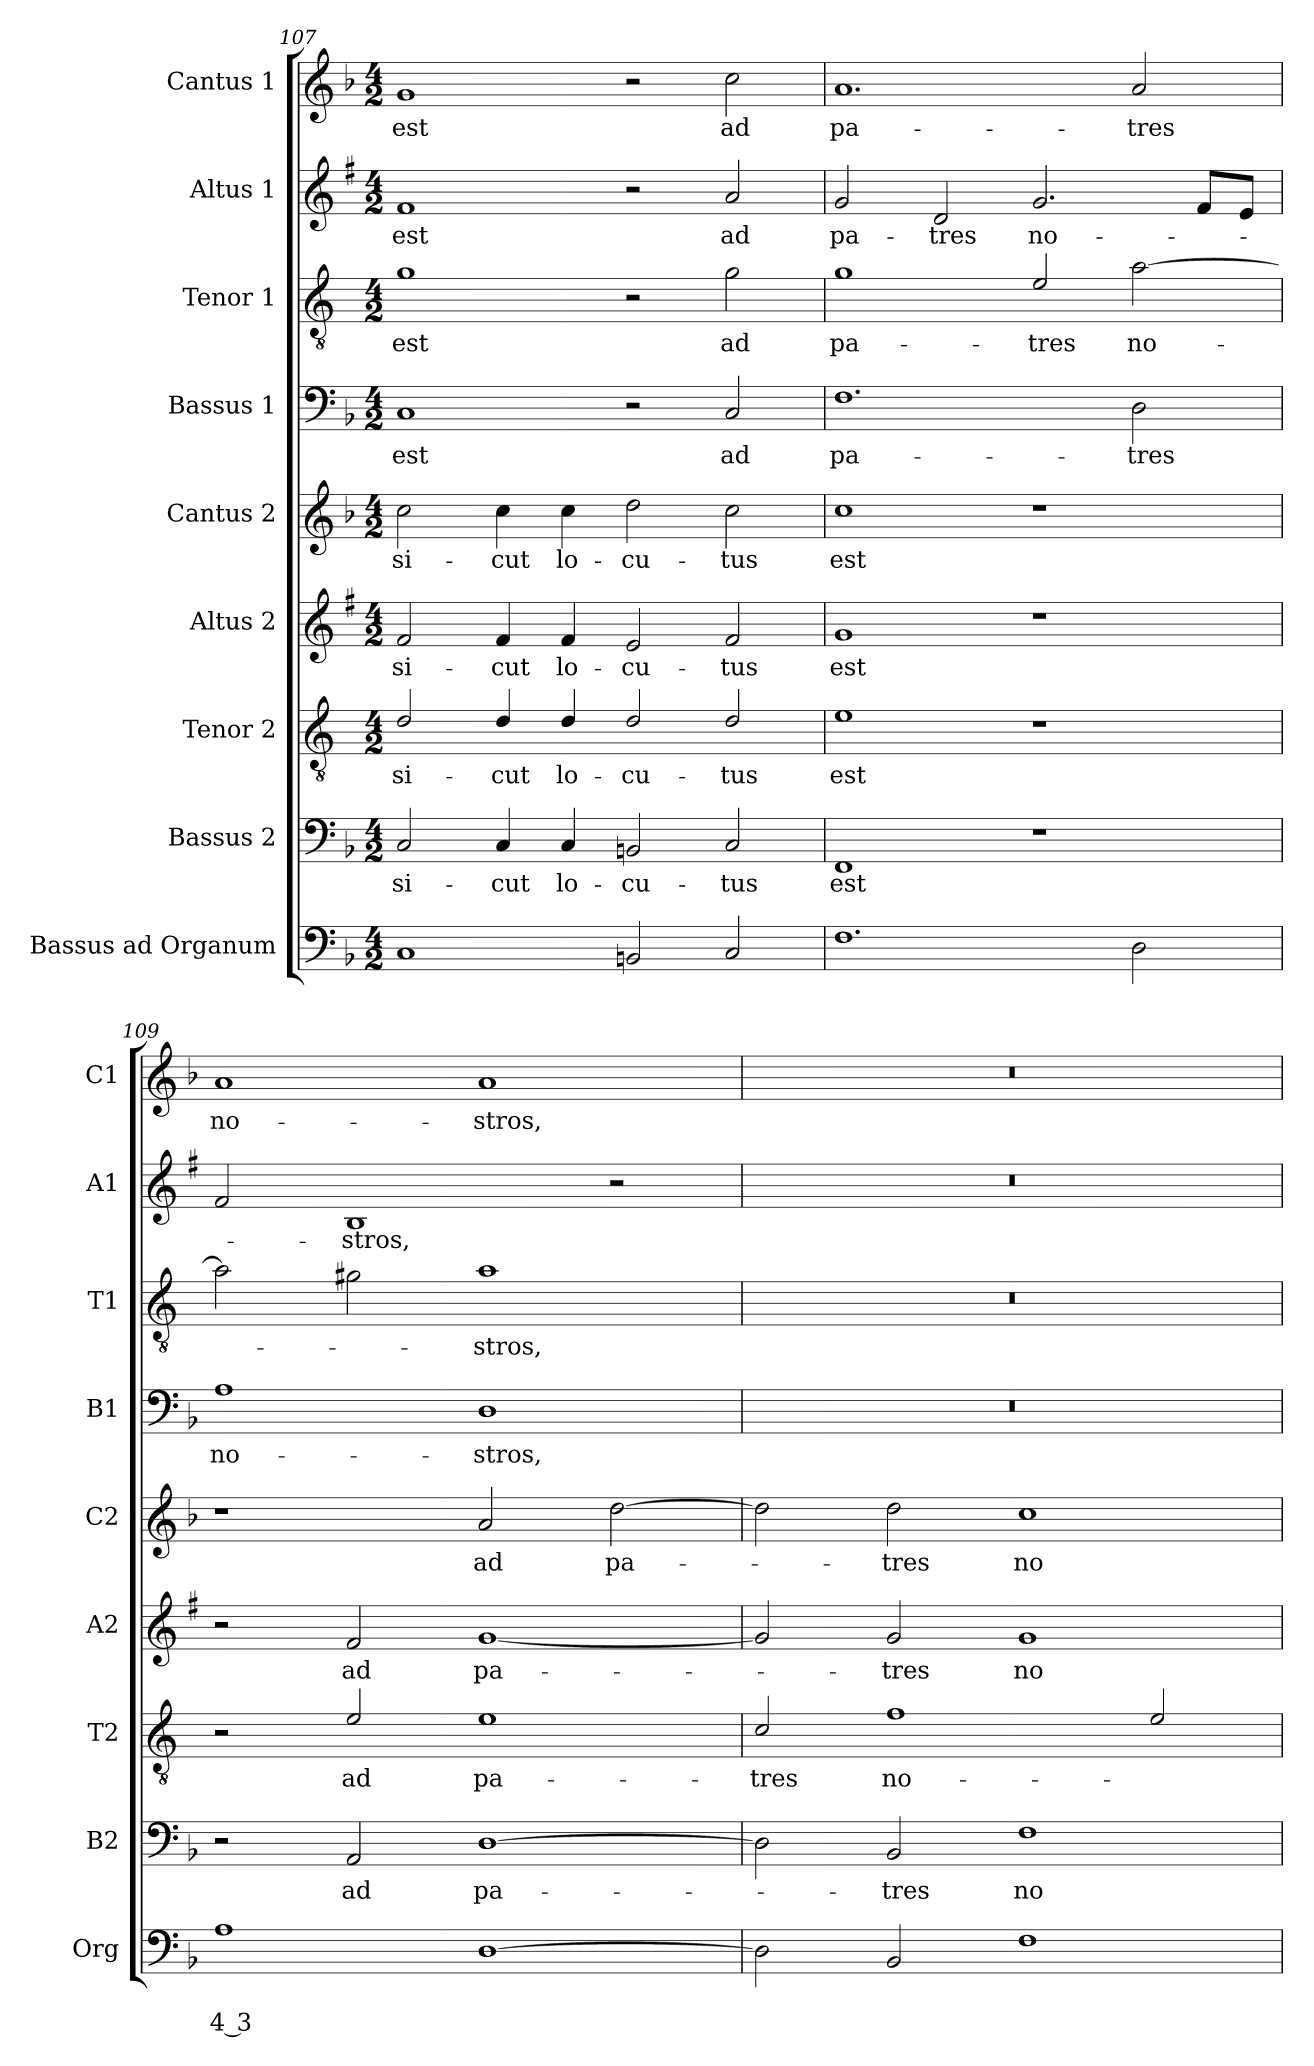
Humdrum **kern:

**kern	**text	**text	**kern	**text	**kern	**text	**kern	**text	**kern	**text	**kern	**text	**kern	**text	**kern	**text	**kern	**text
*part9	*part9	*part9	*part8	*part8	*part7	*part7	*part6	*part6	*part5	*part5	*part4	*part4	*part3	*part3	*part2	*part2	*part1	*part1
*staff9	*staff9	*staff9	*staff8	*staff8	*staff7	*staff7	*staff6	*staff6	*staff5	*staff5	*staff4	*staff4	*staff3	*staff3	*staff2	*staff2	*staff1	*staff1
*I"Bassus ad Organum	*	*	*I"Bassus 2	*	*I"Tenor 2	*	*I"Altus 2	*	*I"Cantus 2	*	*I"Bassus 1	*	*I"Tenor 1	*	*I"Altus 1	*	*I"Cantus 1	*
*I'Org	*	*	*I'B2	*	*I'T2	*	*I'A2	*	*I'C2	*	*I'B1	*	*I'T1	*	*I'A1	*	*I'C1	*
*clefF4	*	*	*clefF4	*	*clefGv2	*	*clefG2	*	*clefG2	*	*clefF4	*	*clefGv2	*	*clefG2	*	*clefG2	*
*	*	*	*	*	*ITrd4c7	*	*ITrd1c2	*	*	*	*	*	*ITrd4c7	*	*ITrd1c2	*	*	*
*k[b-]	*	*	*k[b-]	*	*k[b-]	*	*k[b-]	*	*k[b-]	*	*k[b-]	*	*k[b-]	*	*k[b-]	*	*k[b-]	*
*F:	*	*	*F:	*	*F:	*	*F:	*	*F:	*	*F:	*	*F:	*	*F:	*	*F:	*
*M4/2	*	*	*M4/2	*	*M4/2	*	*M4/2	*	*M4/2	*	*M4/2	*	*M4/2	*	*M4/2	*	*M4/2	*
=107	=107	=107	=107	=107	=107	=107	=107	=107	=107	=107	=107	=107	=107	=107	=107	=107	=107	=107
!	!	!	!	!LO:LY:b	!	!LO:LY:b	!	!LO:LY:b	!	!LO:LY:b	!	!LO:LY:b	!	!LO:LY:b	!	!LO:LY:b	!	!LO:LY:b
1C	.	.	2C/	si-	2G/	si-	2e/	si-	2cc\	si-	1C	est	1c	est	1e	est	1g	est
!	!	!	!	!LO:LY:b	!	!LO:LY:b	!	!LO:LY:b	!	!LO:LY:b	!	!	!	!	!	!	!	!
.	.	.	4C/	-cut	4G/	-cut	4e/	-cut	4cc\	-cut	.	.	.	.	.	.	.	.
!	!	!	!	!LO:LY:b	!	!LO:LY:b	!	!LO:LY:b	!	!LO:LY:b	!	!	!	!	!	!	!	!
.	.	.	4C/	lo-	4G/	lo-	4e/	lo-	4cc\	lo-	.	.	.	.	.	.	.	.
!	!	!	!	!LO:LY:b	!	!LO:LY:b	!	!LO:LY:b	!	!LO:LY:b	!	!	!	!	!	!	!	!
2BBn/	.	.	2BBn/	-cu-	2G/	-cu-	2d/	-cu-	2dd\	-cu-	2r	.	2r	.	2r	.	2r	.
!	!	!	!	!LO:LY:b	!	!LO:LY:b	!	!LO:LY:b	!	!LO:LY:b	!	!LO:LY:b	!	!LO:LY:b	!	!LO:LY:b	!	!LO:LY:b
2C/	.	.	2C/	-tus	2G/	-tus	2e/	-tus	2cc\	-tus	2C/	ad	2c\	ad	2g/	ad	2cc\	ad
!!LO:LB:g=z
=108	=108	=108	=108	=108	=108	=108	=108	=108	=108	=108	=108	=108	=108	=108	=108	=108	=108	=108
!	!	!	!	!LO:LY:b	!	!LO:LY:b	!	!LO:LY:b	!	!LO:LY:b	!	!LO:LY:b	!	!LO:LY:b	!	!LO:LY:b	!	!LO:LY:b
1.F	.	.	1FF	est	1A	est	1f	est	1cc	est	1.F	pa-	1c	pa-	2f/	pa-	1.a	pa-
!	!	!	!	!	!	!	!	!	!	!	!	!	!	!	!	!LO:LY:b	!	!
.	.	.	.	.	.	.	.	.	.	.	.	.	.	.	2c/	-tres	.	.
!	!	!	!	!	!	!	!	!	!	!	!	!	!	!LO:LY:b	!	!LO:LY:b	!	!
.	.	.	1r	.	1r	.	1r	.	1r	.	.	.	2A/	-tres	2.f/	no-	.	.
!	!	!	!	!	!	!	!	!	!	!	!	!LO:LY:b	!	!LO:LY:b	!	!	!	!LO:LY:b
2D\	.	.	.	.	.	.	.	.	.	.	2D\	-tres	[2d\	no-	.	.	2a/	-tres
.	.	.	.	.	.	.	.	.	.	.	.	.	.	.	8e/L	.	.	.
.	.	.	.	.	.	.	.	.	.	.	.	.	.	.	8d/J	.	.	.
=109	=109	=109	=109	=109	=109	=109	=109	=109	=109	=109	=109	=109	=109	=109	=109	=109	=109	=109
!	!	!LO:LY:b	!	!	!	!	!	!	!	!	!	!LO:LY:b	!	!	!	!	!	!LO:LY:b
1A	.	4 3	2r	.	2r	.	2r	.	1r	.	1A	no-	2d\]	.	2e/	.	1a	no-
!	!	!	!	!LO:LY:b	!	!LO:LY:b	!	!LO:LY:b	!	!	!	!	!	!	!	!LO:LY:b	!	!
.	.	.	2AA/	ad	2A/	ad	2e/	ad	.	.	.	.	2c#X\	.	1A	-stros,	.	.
!	!	!	!	!LO:LY:b	!	!LO:LY:b	!	!LO:LY:b	!	!LO:LY:b	!	!LO:LY:b	!	!LO:LY:b	!	!	!	!LO:LY:b
[1D	.	.	[1D	pa-	1A	pa-	[1f	pa-	2a/	ad	1D	-stros,	1d	-stros,	.	.	1a	-stros,
!	!	!	!	!	!	!	!	!	!	!LO:LY:b	!	!	!	!	!	!	!	!
.	.	.	.	.	.	.	.	.	[2dd\	pa-	.	.	.	.	2r	.	.	.
=110	=110	=110	=110	=110	=110	=110	=110	=110	=110	=110	=110	=110	=110	=110	=110	=110	=110	=110
!	!	!	!	!	!	!LO:LY:b	!	!	!	!	!	!	!	!	!	!	!	!
2D\]	.	.	2D\]	.	2F/	-tres	2f/]	.	2dd\]	.	0r	.	0r	.	0r	.	0r	.
!	!	!	!	!LO:LY:b	!	!LO:LY:b	!	!LO:LY:b	!	!LO:LY:b	!	!	!	!	!	!	!	!
2BB-/	.	.	2BB-/	-tres	1B-	no-	2f/	-tres	2dd\	-tres	.	.	.	.	.	.	.	.
!	!	!	!	!LO:LY:b	!	!	!	!LO:LY:b	!	!LO:LY:b	!	!	!	!	!	!	!	!
1F	.	.	1F	no-	.	.	1f	no-	1cc	no-	.	.	.	.	.	.	.	.
.	.	.	.	.	2A/	.	.	.	.	.	.	.	.	.	.	.	.	.
=	=	=	=	=	=	=	=	=	=	=	=	=	=	=	=	=	=	=
*-	*-	*-	*-	*-	*-	*-	*-	*-	*-	*-	*-	*-	*-	*-	*-	*-	*-	*-
